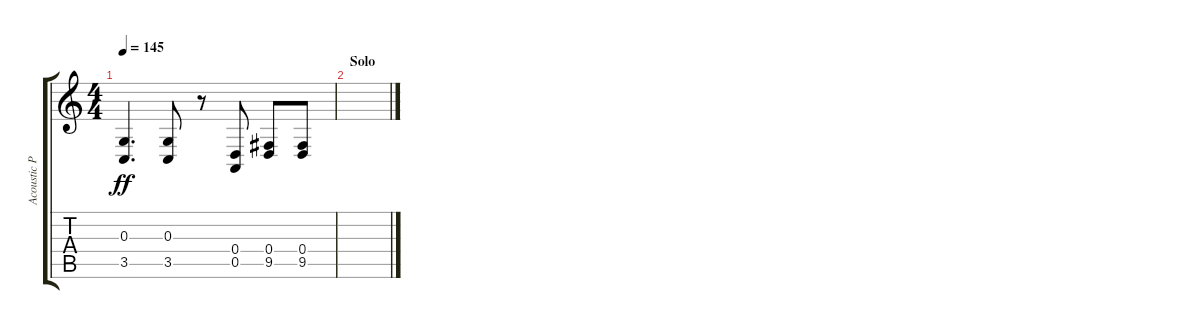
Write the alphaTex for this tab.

\track ("Acoustic Piano" "Acoustic P") {instrument acousticgrandpiano}
\staff {score tabs}
\tuning (E4 B3 G3 D3 A2 E2) {hide}
\ts (4 4)
\tempo 145
\clef g2
\ks c
(0.3 3.5).4{d dy ff} (0.3 3.5).8 r.8 (0.4 0.5).8 (0.4 9.5).8 (0.4 9.5).8 |
\section ("" "Solo")
